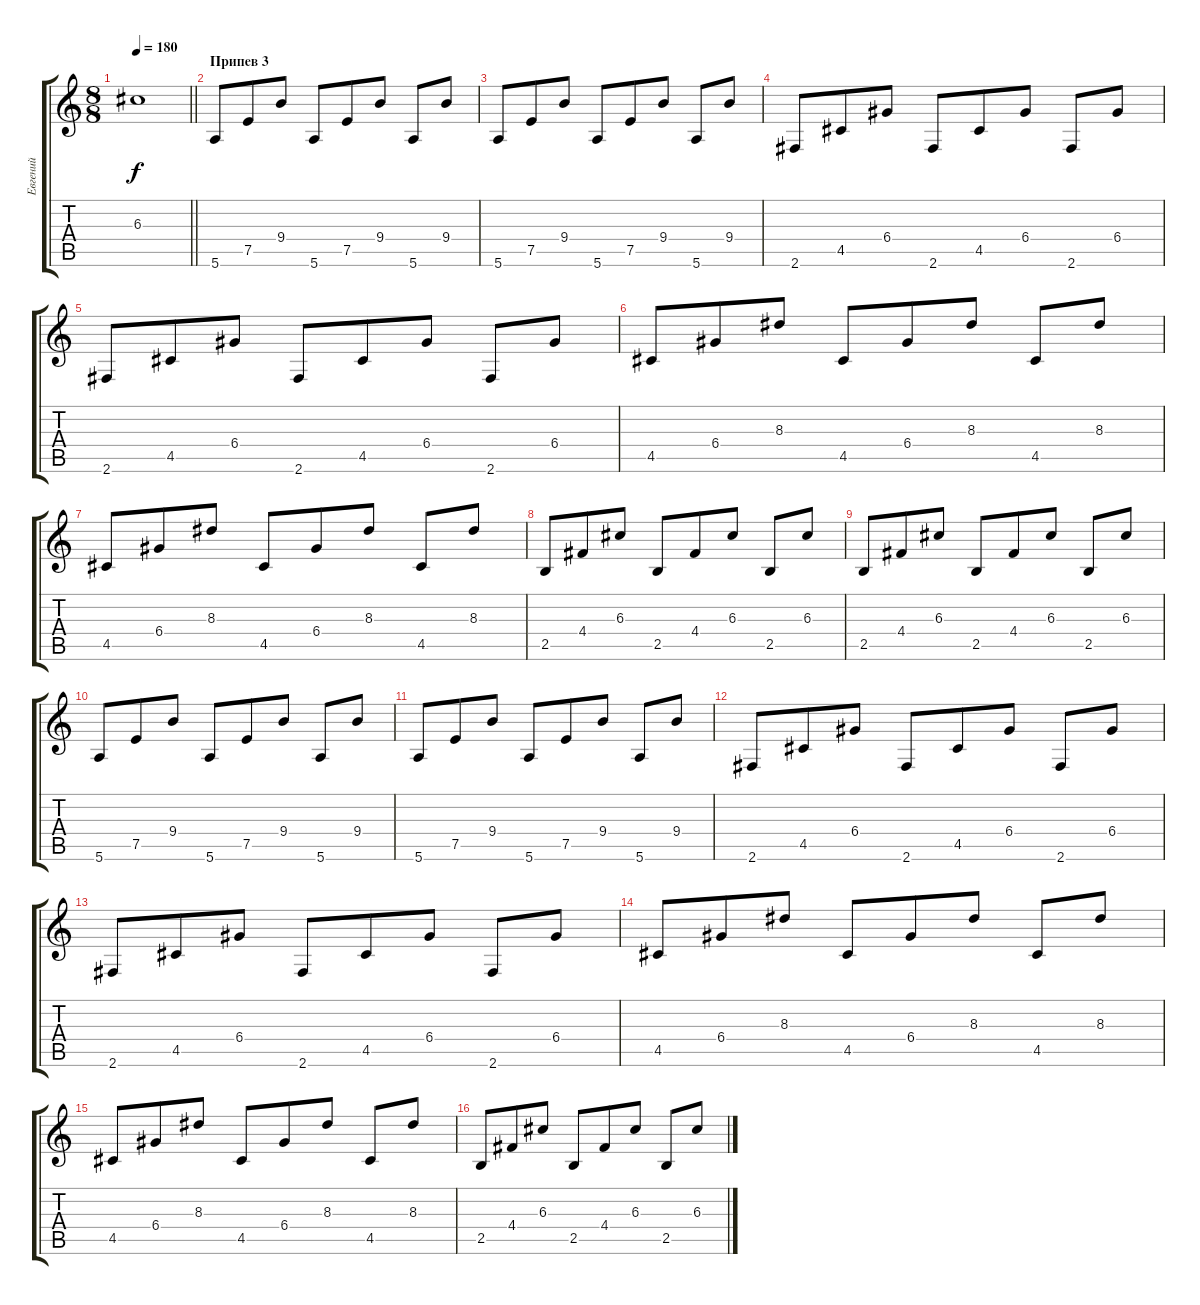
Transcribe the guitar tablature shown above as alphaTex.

\track ("Евгений" "Евгений") {instrument distortionguitar}
\staff {score tabs}
\tuning (E4 B3 G3 D3 A2 E2) {hide}
\ts (8 8)
\tempo 180
\clef g2
\barLineRight lightlight
\ks c
6.3{t}.1{dy f} |
\section ("" "Припев 3")
5.6.8 7.5.8 9.4.8 5.6.8 7.5.8 9.4.8 5.6.8 9.4.8 |
5.6.8 7.5.8 9.4.8 5.6.8 7.5.8 9.4.8 5.6.8 9.4.8 |
2.6.8 4.5.8 6.4.8 2.6.8 4.5.8 6.4.8 2.6.8 6.4.8 |
2.6.8 4.5.8 6.4.8 2.6.8 4.5.8 6.4.8 2.6.8 6.4.8 |
4.5.8 6.4.8 8.3.8 4.5.8 6.4.8 8.3.8 4.5.8 8.3.8 |
4.5.8 6.4.8 8.3.8 4.5.8 6.4.8 8.3.8 4.5.8 8.3.8 |
2.5.8 4.4.8 6.3.8 2.5.8 4.4.8 6.3.8 2.5.8 6.3.8 |
2.5.8 4.4.8 6.3.8 2.5.8 4.4.8 6.3.8 2.5.8 6.3.8 |
5.6.8 7.5.8 9.4.8 5.6.8 7.5.8 9.4.8 5.6.8 9.4.8 |
5.6.8 7.5.8 9.4.8 5.6.8 7.5.8 9.4.8 5.6.8 9.4.8 |
2.6.8 4.5.8 6.4.8 2.6.8 4.5.8 6.4.8 2.6.8 6.4.8 |
2.6.8 4.5.8 6.4.8 2.6.8 4.5.8 6.4.8 2.6.8 6.4.8 |
4.5.8 6.4.8 8.3.8 4.5.8 6.4.8 8.3.8 4.5.8 8.3.8 |
4.5.8 6.4.8 8.3.8 4.5.8 6.4.8 8.3.8 4.5.8 8.3.8 |
2.5.8 4.4.8 6.3.8 2.5.8 4.4.8 6.3.8 2.5.8 6.3.8
